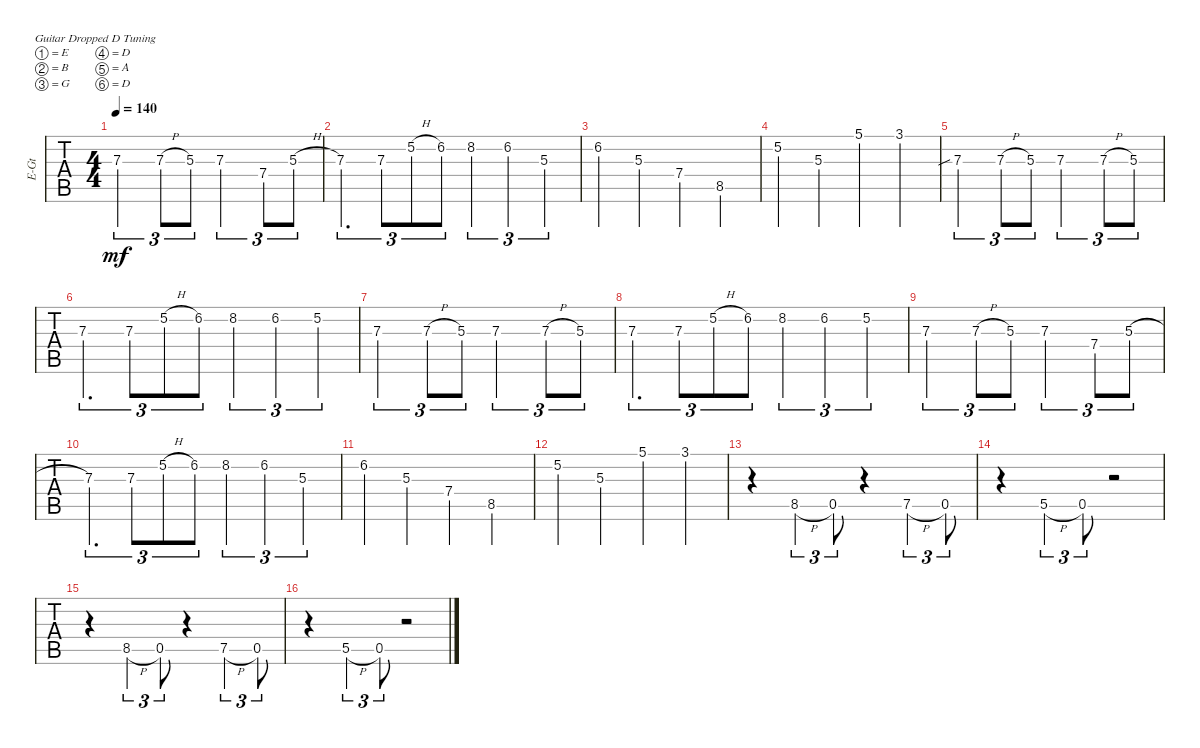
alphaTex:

\defaultSystemsLayout 4
\bracketExtendMode groupsimilarinstruments
\multiBarRest
\otherSystemsTrackNameOrientation horizontal
\track ("David" "E-Gt") {mute instrument distortionguitar}
\staff {tabs}
\tuning (E4 B3 G3 D3 A2 D2)
\ts (4 4)
\tempo 140
\clef g2
\ks c
7.3.2{tu (3 2) dy mf} 7.3{h}.8{tu (3 2)} 5.3.8{tu (3 2)} 7.3.2{tu (3 2)} 7.4.8{tu (3 2)} 5.3{h}.8{tu (3 2)} |
7.3.4{d tu (3 2)} 7.3.8{tu (3 2)} 5.2{h}.8{tu (3 2)} 6.2.8{tu (3 2)} 8.2.4{tu (3 2)} 6.2.4{tu (3 2)} 5.3.4{tu (3 2)} |
6.2.4 5.3.4 7.4.4 8.5.4 |
5.2.4 5.3.4 5.1.4 3.1.4 |
7.3{sib}.2{tu (3 2)} 7.3{h}.8{tu (3 2)} 5.3.8{tu (3 2)} 7.3.2{tu (3 2)} 7.3{h}.8{tu (3 2)} 5.3.8{tu (3 2)} |
7.3.4{d tu (3 2)} 7.3.8{tu (3 2)} 5.2{h}.8{tu (3 2)} 6.2.8{tu (3 2)} 8.2.4{tu (3 2)} 6.2.4{tu (3 2)} 5.2.4{tu (3 2)} |
7.3.2{tu (3 2)} 7.3{h}.8{tu (3 2)} 5.3.8{tu (3 2)} 7.3.2{tu (3 2)} 7.3{h}.8{tu (3 2)} 5.3.8{tu (3 2)} |
7.3.4{d tu (3 2)} 7.3.8{tu (3 2)} 5.2{h}.8{tu (3 2)} 6.2.8{tu (3 2)} 8.2.4{tu (3 2)} 6.2.4{tu (3 2)} 5.2.4{tu (3 2)} |
7.3.2{tu (3 2)} 7.3{h}.8{tu (3 2)} 5.3.8{tu (3 2)} 7.3.2{tu (3 2)} 7.4.8{tu (3 2)} 5.3{h}.8{tu (3 2)} |
7.3.4{d tu (3 2)} 7.3.8{tu (3 2)} 5.2{h}.8{tu (3 2)} 6.2.8{tu (3 2)} 8.2.4{tu (3 2)} 6.2.4{tu (3 2)} 5.3.4{tu (3 2)} |
6.2.4 5.3.4 7.4.4 8.5.4 |
5.2.4 5.3.4 5.1.4 3.1.4 |
r.4 8.5{h}.4{tu (3 2)} 0.5.8{tu (3 2)} r.4 7.5{h}.4{tu (3 2)} 0.5.8{tu (3 2)} |
r.4 5.5{h}.4{tu (3 2)} 0.5.8{tu (3 2)} r.2 |
r.4 8.5{h}.4{tu (3 2)} 0.5.8{tu (3 2)} r.4 7.5{h}.4{tu (3 2)} 0.5.8{tu (3 2)} |
r.4 5.5{h}.4{tu (3 2)} 0.5.8{tu (3 2)} r.2
